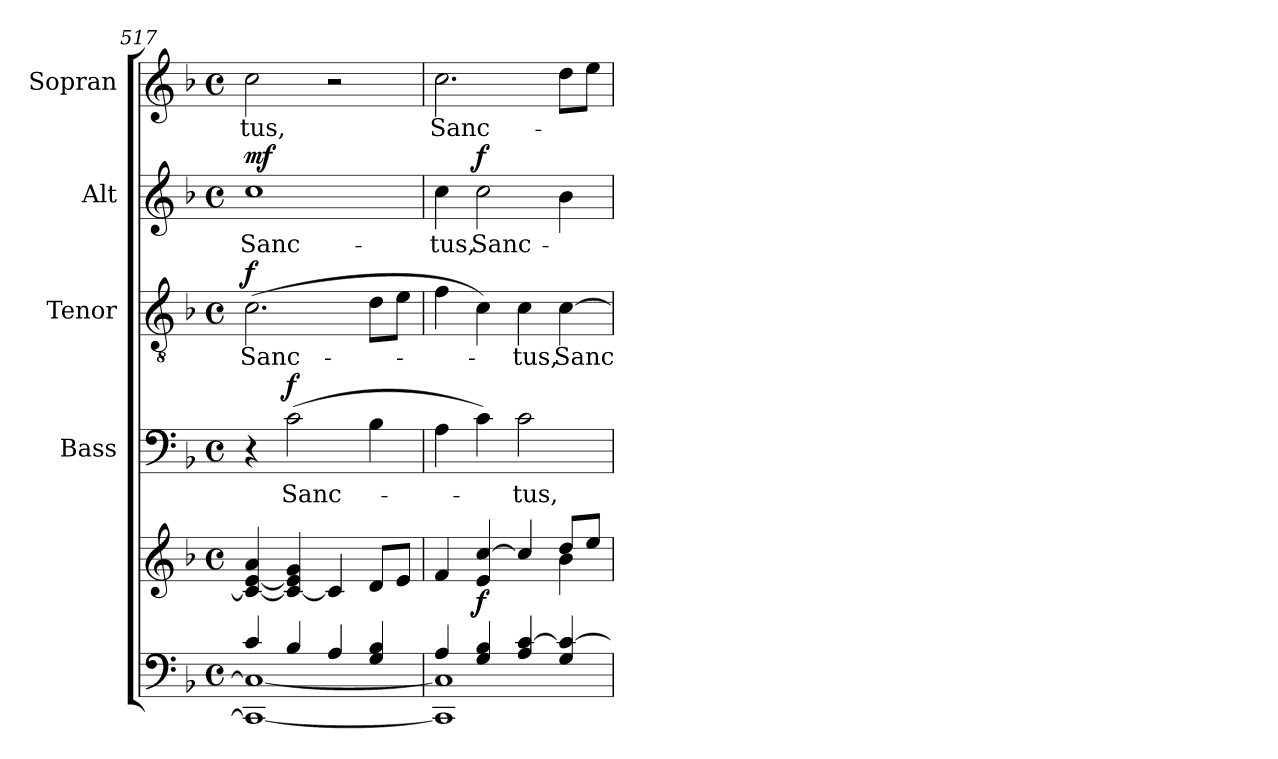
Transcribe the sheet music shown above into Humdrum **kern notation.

**kern	**kern	**dynam	**kern	**text	**dynam	**kern	**text	**dynam	**kern	**text	**dynam	**kern	**text
*part5	*part5	*part5	*part4	*part4	*part4	*part3	*part3	*part3	*part2	*part2	*part2	*part1	*part1
*staff6	*staff5	*staff5/6	*staff4	*staff4	*staff4	*staff3	*staff3	*staff3	*staff2	*staff2	*staff2	*staff1	*staff1
*	*	*	*I"Bass	*	*	*I"Tenor	*	*	*I"Alt	*	*	*I"Sopran	*
*	*	*	*I'B.	*	*	*I'T.	*	*	*I'A.	*	*	*I'S.	*
!!LO:LB:g=z
*clefF4	*clefG2	*	*clefF4	*	*	*clefGv2	*	*	*clefG2	*	*	*clefG2	*
*k[b-]	*k[b-]	*	*k[b-]	*	*	*k[b-]	*	*	*k[b-]	*	*	*k[b-]	*
*F:	*F:	*	*F:	*	*	*F:	*	*	*F:	*	*	*F:	*
*M4/4	*M4/4	*	*M4/4	*	*	*M4/4	*	*	*M4/4	*	*	*M4/4	*
*met(c)	*met(c)	*	*met(c)	*	*	*met(c)	*	*	*met(c)	*	*	*met(c)	*
=517	=517	=517	=517	=517	=517	=517	=517	=517	=517	=517	=517	=517	=517
*^	*	*	*	*	*	*	*	*	*	*	*	*	*
!	!	!	!	!	!	!	!	!LO:LY:b	!LO:DY:a	!	!LO:LY:b	!LO:DY:a	!	!LO:LY:b
4c/	1CC_ 1C_	4c/_ [4e/ 4a/	.	4r	.	.	(>2.c\	Sanc-	f	1cc	Sanc-	mf	2cc\	-tus,
!	!	!	!	!	!LO:LY:b	!LO:DY:a	!	!	!	!	!	!	!	!
4B-/	.	4c/_ 4e/] 4g/	.	(>2c\	Sanc-	f	.	.	.	.	.	.	.	.
4A/	.	4c/]	.	.	.	.	.	.	.	.	.	.	2r	.
4G/ 4B-/	.	8d/L	.	4B-\	.	.	8d\L	.	.	.	.	.	.	.
.	.	8e/J	.	.	.	.	8e\J	.	.	.	.	.	.	.
=518	=518	=518	=518	=518	=518	=518	=518	=518	=518	=518	=518	=518	=518	=518
*	*	*^	*	*	*	*	*	*	*	*	*	*	*	*
!	!	!	!	!	!	!	!	!	!	!	!	!LO:LY:b	!	!	!LO:LY:b
4A/	1CC] 1C]	4f/	2.ryy	.	4A\	.	.	4f\	.	.	4cc\	-tus,	.	2.cc\	Sanc-
!	!	!	!	!LO:DY:b	!	!	!	!	!	!	!	!LO:LY:b	!LO:DY:a	!	!
4G/ 4B-/	.	4e/ [>4cc/	.	f	4c\)	.	.	4c\)	.	.	2cc\	Sanc-	f	.	.
!	!	!	!	!	!	!LO:LY:b	!	!	!LO:LY:b	!	!	!	!	!	!
4A/ [>4c/	.	4cc/]	.	.	2c\	-tus,	.	4c\	-tus,	.	.	.	.	.	.
!	!	!	!	!	!	!	!	!	!LO:LY:b	!	!	!	!	!	!
4G/ 4c/_	.	8dd/L	4b-\	.	.	.	.	[4c\	Sanc-	.	4b-\	.	.	8dd\L	.
.	.	8ee/J	.	.	.	.	.	.	.	.	.	.	.	8ee\J	.
*v	*v	*	*	*	*	*	*	*	*	*	*	*	*	*	*
*	*v	*v	*	*	*	*	*	*	*	*	*	*	*	*
=	=	=	=	=	=	=	=	=	=	=	=	=	=
*-	*-	*-	*-	*-	*-	*-	*-	*-	*-	*-	*-	*-	*-
